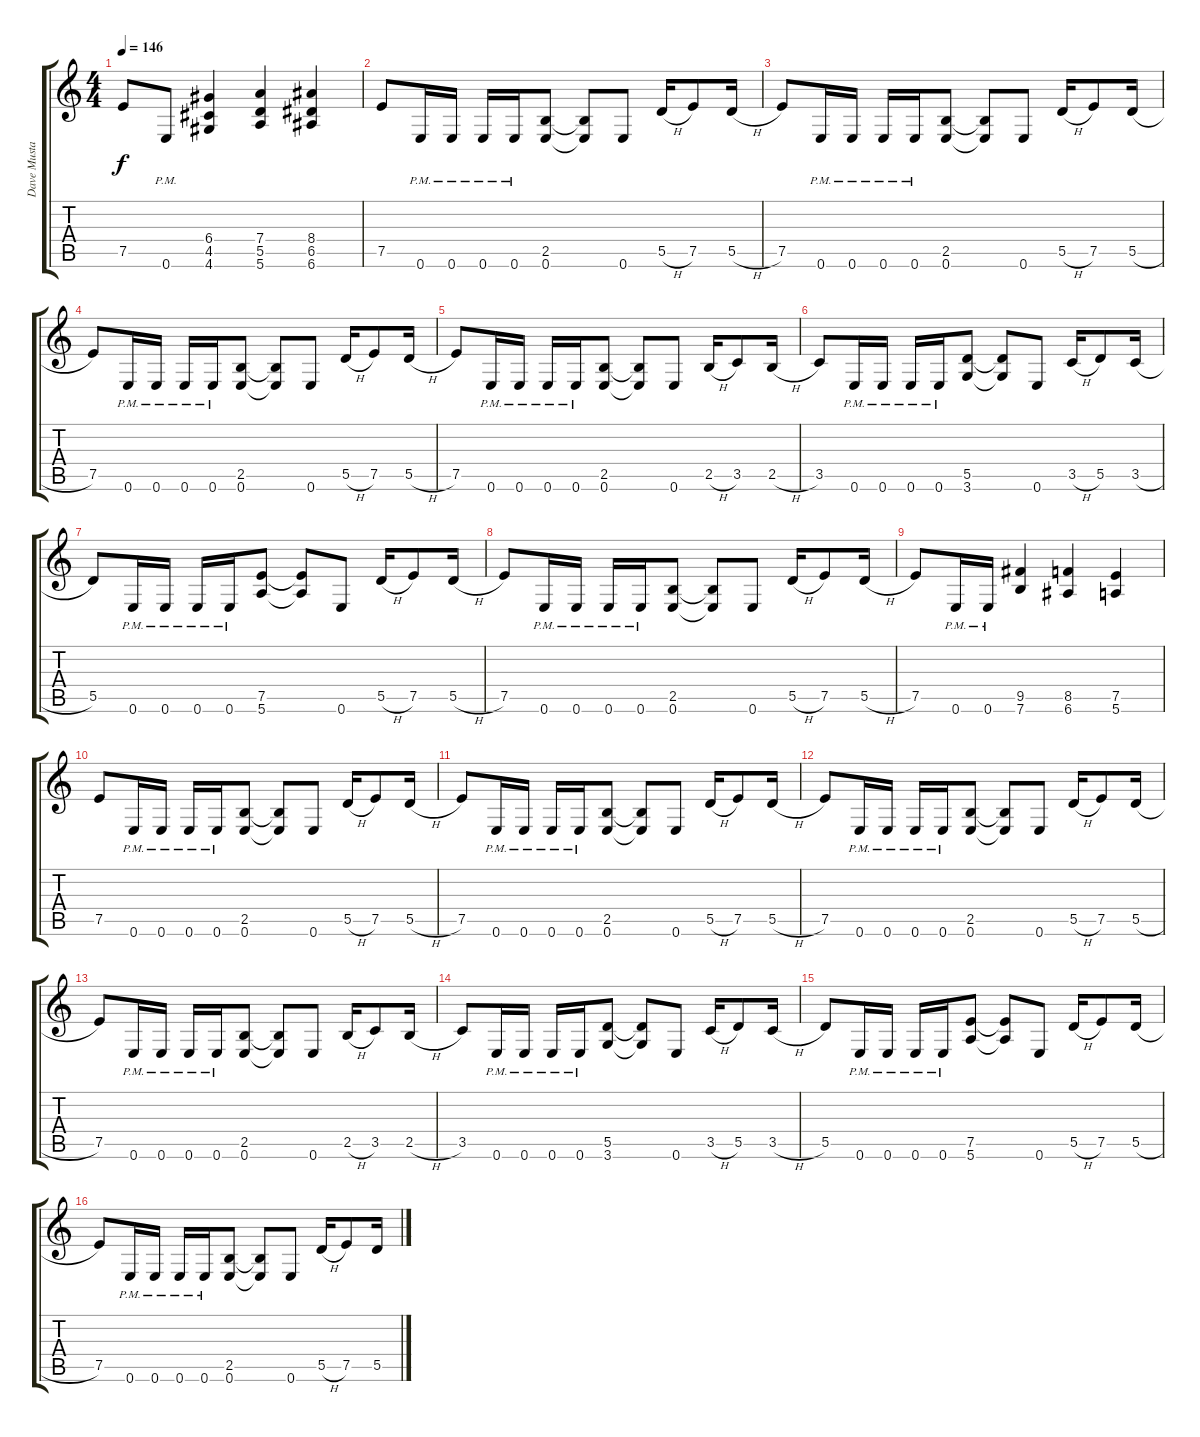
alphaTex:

\track ("Dave Mustaine Rythm Gtr." "Dave Musta") {instrument distortionguitar}
\staff {score tabs}
\tuning (E4 B3 G3 D3 A2 E2) {hide}
\ts (4 4)
\tempo 146
\clef g2
\ks c
7.5.8{dy f} 0.6{pm}.8 (6.4 4.5 4.6).4 (7.4 5.5 5.6).4 (8.4 6.5 6.6).4 |
7.5.8 0.6{pm}.16 0.6{pm}.16 0.6{pm}.16 0.6{pm}.16 (2.5 0.6).8 (2.5{t} 0.6{t}).8 0.6.8 5.5{h}.16 7.5.8 5.5{h}.16 |
7.5.8 0.6{pm}.16 0.6{pm}.16 0.6{pm}.16 0.6{pm}.16 (2.5 0.6).8 (2.5{t} 0.6{t}).8 0.6.8 5.5{h}.16 7.5.8 5.5{h}.16 |
7.5.8 0.6{pm}.16 0.6{pm}.16 0.6{pm}.16 0.6{pm}.16 (2.5 0.6).8 (2.5{t} 0.6{t}).8 0.6.8 5.5{h}.16 7.5.8 5.5{h}.16 |
7.5.8 0.6{pm}.16 0.6{pm}.16 0.6{pm}.16 0.6{pm}.16 (2.5 0.6).8 (2.5{t} 0.6{t}).8 0.6.8 2.5{h}.16 3.5.8 2.5{h}.16 |
3.5.8 0.6{pm}.16 0.6{pm}.16 0.6{pm}.16 0.6{pm}.16 (5.5 3.6).8 (5.5{t} 3.6{t}).8 0.6.8 3.5{h}.16 5.5.8 3.5{h}.16 |
5.5.8 0.6{pm}.16 0.6{pm}.16 0.6{pm}.16 0.6{pm}.16 (7.5 5.6).8 (7.5{t} 5.6{t}).8 0.6.8 5.5{h}.16 7.5.8 5.5{h}.16 |
7.5.8 0.6{pm}.16 0.6{pm}.16 0.6{pm}.16 0.6{pm}.16 (2.5 0.6).8 (2.5{t} 0.6{t}).8 0.6.8 5.5{h}.16 7.5.8 5.5{h}.16 |
7.5.8 0.6{pm}.16 0.6{pm}.16 (9.5 7.6).4 (8.5 6.6).4 (7.5 5.6).4 |
7.5.8 0.6{pm}.16 0.6{pm}.16 0.6{pm}.16 0.6{pm}.16 (2.5 0.6).8 (2.5{t} 0.6{t}).8 0.6.8 5.5{h}.16 7.5.8 5.5{h}.16 |
7.5.8 0.6{pm}.16 0.6{pm}.16 0.6{pm}.16 0.6{pm}.16 (2.5 0.6).8 (2.5{t} 0.6{t}).8 0.6.8 5.5{h}.16 7.5.8 5.5{h}.16 |
7.5.8 0.6{pm}.16 0.6{pm}.16 0.6{pm}.16 0.6{pm}.16 (2.5 0.6).8 (2.5{t} 0.6{t}).8 0.6.8 5.5{h}.16 7.5.8 5.5{h}.16 |
7.5.8 0.6{pm}.16 0.6{pm}.16 0.6{pm}.16 0.6{pm}.16 (2.5 0.6).8 (2.5{t} 0.6{t}).8 0.6.8 2.5{h}.16 3.5.8 2.5{h}.16 |
3.5.8 0.6{pm}.16 0.6{pm}.16 0.6{pm}.16 0.6{pm}.16 (5.5 3.6).8 (5.5{t} 3.6{t}).8 0.6.8 3.5{h}.16 5.5.8 3.5{h}.16 |
5.5.8 0.6{pm}.16 0.6{pm}.16 0.6{pm}.16 0.6{pm}.16 (7.5 5.6).8 (7.5{t} 5.6{t}).8 0.6.8 5.5{h}.16 7.5.8 5.5{h}.16 |
7.5.8 0.6{pm}.16 0.6{pm}.16 0.6{pm}.16 0.6{pm}.16 (2.5 0.6).8 (2.5{t} 0.6{t}).8 0.6.8 5.5{h}.16 7.5.8 5.5{h}.16
